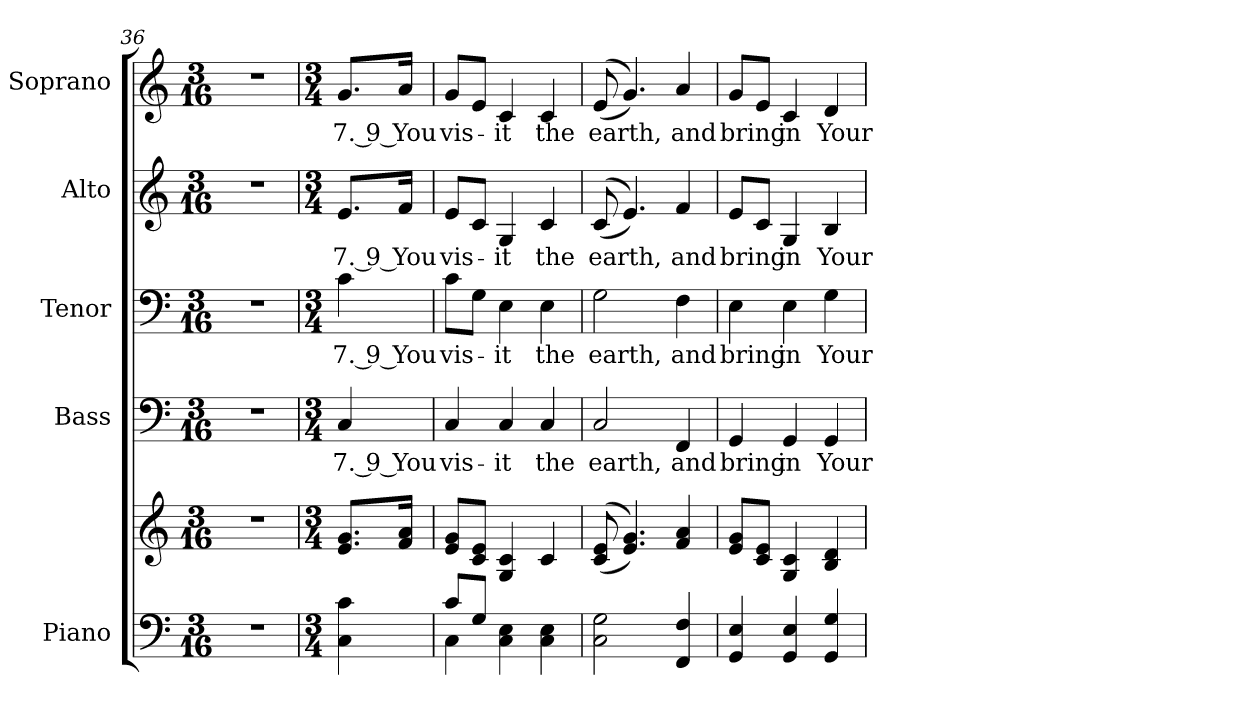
**kern	**kern	**kern	**text	**kern	**text	**kern	**text	**kern	**text
*part5	*part5	*part4	*part4	*part3	*part3	*part2	*part2	*part1	*part1
*staff6	*staff5	*staff4	*staff4	*staff3	*staff3	*staff2	*staff2	*staff1	*staff1
*I"Piano	*	*I"Bass	*	*I"Tenor	*	*I"Alto	*	*I"Soprano	*
*I'Pno.	*	*I'B.	*	*I'T.	*	*I'A.	*	*I'S.	*
*clefF4	*clefG2	*clefF4	*	*clefF4	*	*clefG2	*	*clefG2	*
*k[]	*k[]	*k[]	*	*k[]	*	*k[]	*	*k[]	*
*C:	*C:	*C:	*	*C:	*	*C:	*	*C:	*
*M3/16	*M3/16	*M3/16	*	*M3/16	*	*M3/16	*	*M3/16	*
=36	=36	=36	=36	=36	=36	=36	=36	=36	=36
!LO:N:vis=1	!LO:N:vis=1	!LO:N:vis=1	!	!LO:N:vis=1	!	!LO:N:vis=1	!	!LO:N:vis=1	!
8.r	8.r	8.r	.	8.r	.	8.r	.	8.r	.
=37	=37	=37	=37	=37	=37	=37	=37	=37	=37
*M3/4	*M3/4	*M3/4	*	*M3/4	*	*M3/4	*	*M3/4	*
!	!	!	!LO:LY:b:color=#000000	!	!	!	!	!	!
!	!	!	!	!	!LO:LY:b:color=#000000	!	!	!	!
!	!	!	!	!	!	!	!LO:LY:b:color=#000000	!	!
!	!	!	!	!	!	!	!	!	!LO:LY:b:color=#000000
4Ci\ 4ci	8.ei/ 8.giL	4Ci/	7. 9 You	4ci\	7. 9 You	8.ei/L	7. 9 You	8.gi/L	7. 9 You
.	16fi/ 16aiJk	.	.	.	.	16fi/Jk	.	16ai/Jk	.
!!LO:PB:g=z
=38	=38	=38	=38	=38	=38	=38	=38	=38	=38
*^	*	*	*	*	*	*	*	*	*
!	!	!	!	!LO:LY:b:color=#000000	!	!	!	!	!	!
!	!	!	!	!	!	!LO:LY:b:color=#000000	!	!	!	!
!	!	!	!	!	!	!	!	!LO:LY:b:color=#000000	!	!
!	!	!	!	!	!	!	!	!	!	!LO:LY:b:color=#000000
8ci/L	4Ci\	8ei/ 8giL	4Ci/	vis-	8ci\L	vis-	8ei/L	vis-	8gi/L	vis-
8Gi/J	.	8ci/ 8eiJ	.	.	8Gi\J	.	8ci/J	.	8ei/J	.
!	!	!	!	!LO:LY:b:color=#000000	!	!	!	!	!	!
!	!	!	!	!	!	!LO:LY:b:color=#000000	!	!	!	!
!	!	!	!	!	!	!	!	!LO:LY:b:color=#000000	!	!
!	!	!	!	!	!	!	!	!	!	!LO:LY:b:color=#000000
4Ci\ 4Ei	4ryy	4Gi/ 4ci	4Ci/	-it	4Ei\	-it	4Gi/	-it	4ci/	-it
!	!	!	!	!LO:LY:b:color=#000000	!	!	!	!	!	!
!	!	!	!	!	!	!LO:LY:b:color=#000000	!	!	!	!
!	!	!	!	!	!	!	!	!LO:LY:b:color=#000000	!	!
!	!	!	!	!	!	!	!	!	!	!LO:LY:b:color=#000000
4Ci\ 4Ei	4ryy	4ci/	4Ci/	the	4Ei\	the	4ci/	the	4ci/	the
*v	*v	*	*	*	*	*	*	*	*	*
=39	=39	=39	=39	=39	=39	=39	=39	=39	=39
*^	*	*	*	*	*	*	*	*	*
!	!	!	!	!LO:LY:b:color=#000000	!	!	!	!	!	!
*v	*v	*	*	*	*	*	*	*	*	*
*^	*	*	*	*	*	*	*	*	*
!	!	!	!	!	!	!LO:LY:b:color=#000000	!	!	!	!
*v	*v	*	*	*	*	*	*	*	*	*
*^	*	*	*	*	*	*	*	*	*
!	!	!	!	!	!	!	!	!LO:LY:b:color=#000000	!	!
*v	*v	*	*	*	*	*	*	*	*	*
*^	*	*	*	*	*	*	*	*	*
!	!	!	!	!	!	!	!	!	!	!LO:LY:b:color=#000000
*v	*v	*	*	*	*	*	*	*	*	*
2Ci\ 2Gi	((8ci/ 8ei	2Ci/	earth,	2Gi\	earth,	((8ci/	earth,	((8ei/	earth,
.	4.ei/ 4.gi))	.	.	.	.	4.ei/))	.	4.gi/))	.
!	!	!	!LO:LY:b:color=#000000	!	!	!	!	!	!
!	!	!	!	!	!LO:LY:b:color=#000000	!	!	!	!
!	!	!	!	!	!	!	!LO:LY:b:color=#000000	!	!
!	!	!	!	!	!	!	!	!	!LO:LY:b:color=#000000
4FFi/ 4Fi	4fi/ 4ai	4FFi/	and	4Fi\	and	4fi/	and	4ai/	and
=40	=40	=40	=40	=40	=40	=40	=40	=40	=40
!	!	!	!LO:LY:b:color=#000000	!	!	!	!	!	!
!	!	!	!	!	!LO:LY:b:color=#000000	!	!	!	!
!	!	!	!	!	!	!	!LO:LY:b:color=#000000	!	!
!	!	!	!	!	!	!	!	!	!LO:LY:b:color=#000000
4GGi/ 4Ei	8ei/ 8giL	4GGi/	bring	4Ei\	bring	8ei/L	bring	8gi/L	bring
.	8ci/ 8eiJ	.	.	.	.	8ci/J	.	8ei/J	.
!	!	!	!LO:LY:b:color=#000000	!	!	!	!	!	!
!	!	!	!	!	!LO:LY:b:color=#000000	!	!	!	!
!	!	!	!	!	!	!	!LO:LY:b:color=#000000	!	!
!	!	!	!	!	!	!	!	!	!LO:LY:b:color=#000000
4GGi/ 4Ei	4Gi/ 4ci	4GGi/	in	4Ei\	in	4Gi/	in	4ci/	in
!	!	!	!LO:LY:b:color=#000000	!	!	!	!	!	!
!	!	!	!	!	!LO:LY:b:color=#000000	!	!	!	!
!	!	!	!	!	!	!	!LO:LY:b:color=#000000	!	!
!	!	!	!	!	!	!	!	!	!LO:LY:b:color=#000000
4GGi/ 4Gi	4Bi/ 4di	4GGi/	Your	4Gi\	Your	4Bi/	Your	4di/	Your
=	=	=	=	=	=	=	=	=	=
*-	*-	*-	*-	*-	*-	*-	*-	*-	*-
